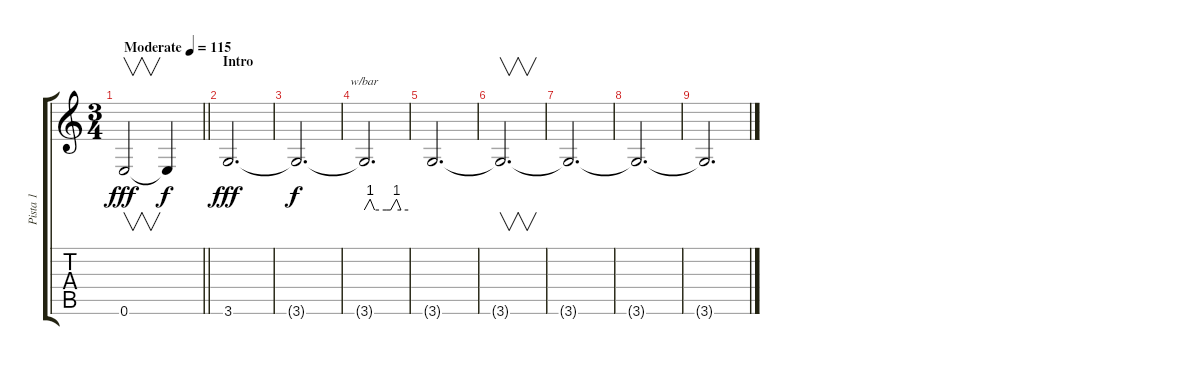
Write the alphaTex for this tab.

\track ("Pista 1" "Pista 1") {instrument distortionguitar}
\staff {score tabs}
\tuning (E4 B3 G3 D3 A2 E2) {hide}
\ts (3 4)
\tempo (115 "Moderate")
\clef g2
\barLineRight lightlight
\ks c
0.6.2{v dy fff instrument distortionguitar} 0.6{t}.4{dy f} |
\section ("" "Intro")
3.6.2{d dy fff} |
3.6{t}.2{d dy f} |
3.6{t}.2{d tbe (custom default 0 0 8 4 14 0 30 0 36 0 44 4 50 0 60 0)} |
3.6{t}.2{d} |
3.6{t}.2{v d} |
3.6{t}.2{d} |
3.6{t}.2{d} |
3.6{t}.2{d}
